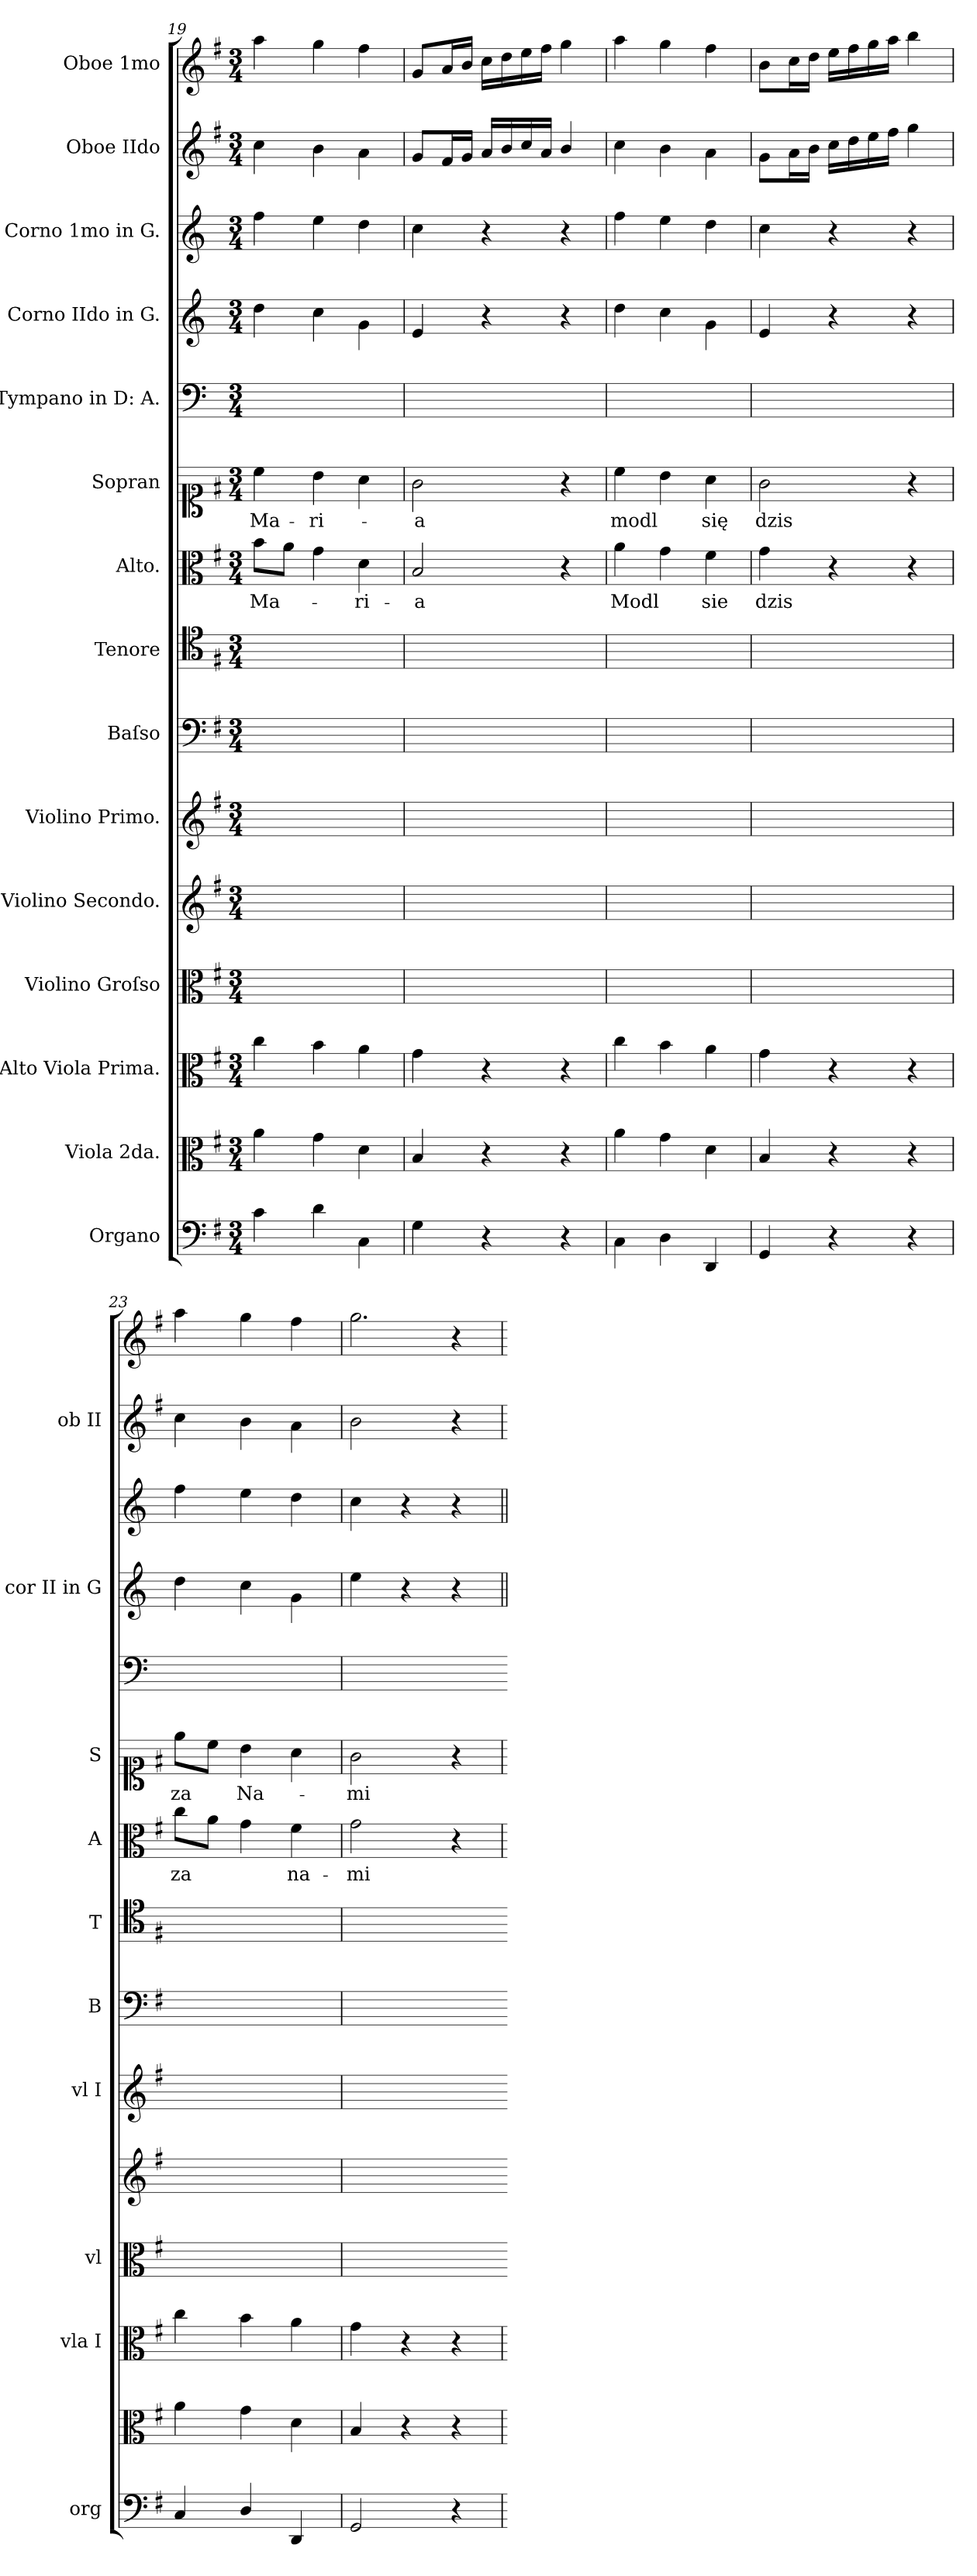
**kern	**kern	**kern	**kern	**kern	**kern	**kern	**kern	**kern	**text	**kern	**text	**kern	**kern	**kern	**kern	**kern
*part15	*part14	*part13	*part12	*part11	*part10	*part9	*part8	*part7	*part7	*part6	*part6	*part5	*part4	*part3	*part2	*part1
*staff15	*staff14	*staff13	*staff12	*staff11	*staff10	*staff9	*staff8	*staff7	*staff7	*staff6	*staff6	*staff5	*staff4	*staff3	*staff2	*staff1
*I"Organo	*I"Viola 2da.	*I"Alto Viola Prima.	*I"Violino Groſso	*I"Violino Secondo.	*I"Violino Primo.	*I"Baſso	*I"Tenore	*I"Alto.	*	*I"Sopran	*	*I"Tympano in D: A.	*I"Corno IIdo in G.	*I"Corno 1mo in G.	*I"Oboe IIdo	*I"Oboe 1mo
*I'org	*	*I'vla I	*I'vl	*	*I'vl I	*I'B	*I'T	*I'A	*	*I'S	*	*	*I'cor II in G	*	*I'ob II	*
*clefF4	*clefC3	*clefC3	*clefC3	*clefG2	*clefG2	*clefF4	*clefC4	*clefC3	*	*clefC1	*	*clefF4	*clefG2	*clefG2	*clefG2	*clefG2
*	*	*	*	*	*	*	*	*	*	*	*	*	*ITrd3c5	*ITrd3c5	*	*
*k[f#]	*k[f#]	*k[f#]	*k[f#]	*k[f#]	*k[f#]	*k[f#]	*k[f#]	*k[f#]	*	*k[f#]	*	*k[]	*k[f#]	*k[f#]	*k[f#]	*k[f#]
*G:	*G:	*G:	*G:	*G:	*G:	*G:	*G:	*G:	*	*G:	*	*	*G:	*G:	*G:	*G:
*M3/4	*M3/4	*M3/4	*M3/4	*M3/4	*M3/4	*M3/4	*M3/4	*M3/4	*	*M3/4	*	*M3/4	*M3/4	*M3/4	*M3/4	*M3/4
=19	=19	=19	=19	=19	=19	=19	=19	=19	=19	=19	=19	=19	=19	=19	=19	=19
4c\	4a\	4cc\	2.ryy	2.ryy	2.ryy	2.ryy	2.ryy	8b\L	Ma-	4cc\	Ma-	2.ryy	4a\	4cc\	4cc\	4aa\
.	.	.	.	.	.	.	.	8a\J	.	.	.	.	.	.	.	.
4d\	4g\	4b\	.	.	.	.	.	4g\	.	4b\	-ri-	.	4g\	4b\	4b\	4gg\
4C\	4d\	4a\	.	.	.	.	.	4d\	-ri-	4a\	.	.	4d\	4a\	4a\	4ff#\
=20	=20	=20	=20	=20	=20	=20	=20	=20	=20	=20	=20	=20	=20	=20	=20	=20
4G\	4B/	4g\	2.ryy	2.ryy	2.ryy	2.ryy	2.ryy	2B/	-a	2g\	-a	2.ryy	4B/	4g\	8g/L	8g/L
.	.	.	.	.	.	.	.	.	.	.	.	.	.	.	16f#/L	16a/L
.	.	.	.	.	.	.	.	.	.	.	.	.	.	.	16g/JJ	16b/JJ
4r	4r	4r	.	.	.	.	.	.	.	.	.	.	4r	4r	16a/LL	16cc\LL
.	.	.	.	.	.	.	.	.	.	.	.	.	.	.	16b/	16dd\
.	.	.	.	.	.	.	.	.	.	.	.	.	.	.	16cc/	16ee\
.	.	.	.	.	.	.	.	.	.	.	.	.	.	.	16a/JJ	16ff#\JJ
4r	4r	4r	.	.	.	.	.	4r	.	4r	.	.	4r	4r	4b/	4gg\
=21	=21	=21	=21	=21	=21	=21	=21	=21	=21	=21	=21	=21	=21	=21	=21	=21
4C\	4a\	4cc\	2.ryy	2.ryy	2.ryy	2.ryy	2.ryy	4a\	Modl	4cc\	modl	2.ryy	4a\	4cc\	4cc\	4aa\
4D\	4g\	4b\	.	.	.	.	.	4g\	.	4b\	.	.	4g\	4b\	4b\	4gg\
4DD/	4d\	4a\	.	.	.	.	.	4f#\	sie	4a\	się	.	4d\	4a\	4a\	4ff#\
=22	=22	=22	=22	=22	=22	=22	=22	=22	=22	=22	=22	=22	=22	=22	=22	=22
4GG/	4B/	4g\	2.ryy	2.ryy	2.ryy	2.ryy	2.ryy	4g\	dzis	2g\	dzis	2.ryy	4B/	4g\	8g\L	8b\L
.	.	.	.	.	.	.	.	.	.	.	.	.	.	.	16a\L	16cc\L
.	.	.	.	.	.	.	.	.	.	.	.	.	.	.	16b\JJ	16dd\JJ
4r	4r	4r	.	.	.	.	.	4r	.	.	.	.	4r	4r	16cc\LL	16ee\LL
.	.	.	.	.	.	.	.	.	.	.	.	.	.	.	16dd\	16ff#\
.	.	.	.	.	.	.	.	.	.	.	.	.	.	.	16ee\	16gg\
.	.	.	.	.	.	.	.	.	.	.	.	.	.	.	16ff#\JJ	16aa\JJ
4r	4r	4r	.	.	.	.	.	4r	.	4r	.	.	4r	4r	4gg\	4bb\
=23	=23	=23	=23	=23	=23	=23	=23	=23	=23	=23	=23	=23	=23	=23	=23	=23
4C/	4a\	4cc\	2.ryy	2.ryy	2.ryy	2.ryy	2.ryy	8cc\L	za	8ee\L	za	2.ryy	4a\	4cc\	4cc\	4aa\
.	.	.	.	.	.	.	.	8a\J	.	8cc\J	.	.	.	.	.	.
4D/	4g\	4b\	.	.	.	.	.	4g\	.	4b\	Na-	.	4g\	4b\	4b\	4gg\
4DD/	4d\	4a\	.	.	.	.	.	4f#\	na-	4a\	.	.	4d\	4a\	4a\	4ff#\
=24	=24	=24	=24	=24	=24	=24	=24	=24	=24	=24	=24	=24	=24	=24	=24	=24
!	!	!	!	!	!	!	!	!	!	!	!	!	!	!	!	!LO:N:vis=2.
2GG/	4B/	4g\	2.ryy	2.ryy	2.ryy	2.ryy	2.ryy	2g\	-mi	2g\	-mi	2.ryy	4b\	4g\	2b\	2gg\
.	4r	4r	.	.	.	.	.	.	.	.	.	.	4r	4r	.	.
4r	4r	4r	.	.	.	.	.	4r	.	4r	.	.	4r	4r	4r	4r
=	=	=	=	=	=||	=||	=	=	=	=	=	=	=||	=||	=	=
*-	*-	*-	*-	*-	*-	*-	*-	*-	*-	*-	*-	*-	*-	*-	*-	*-
